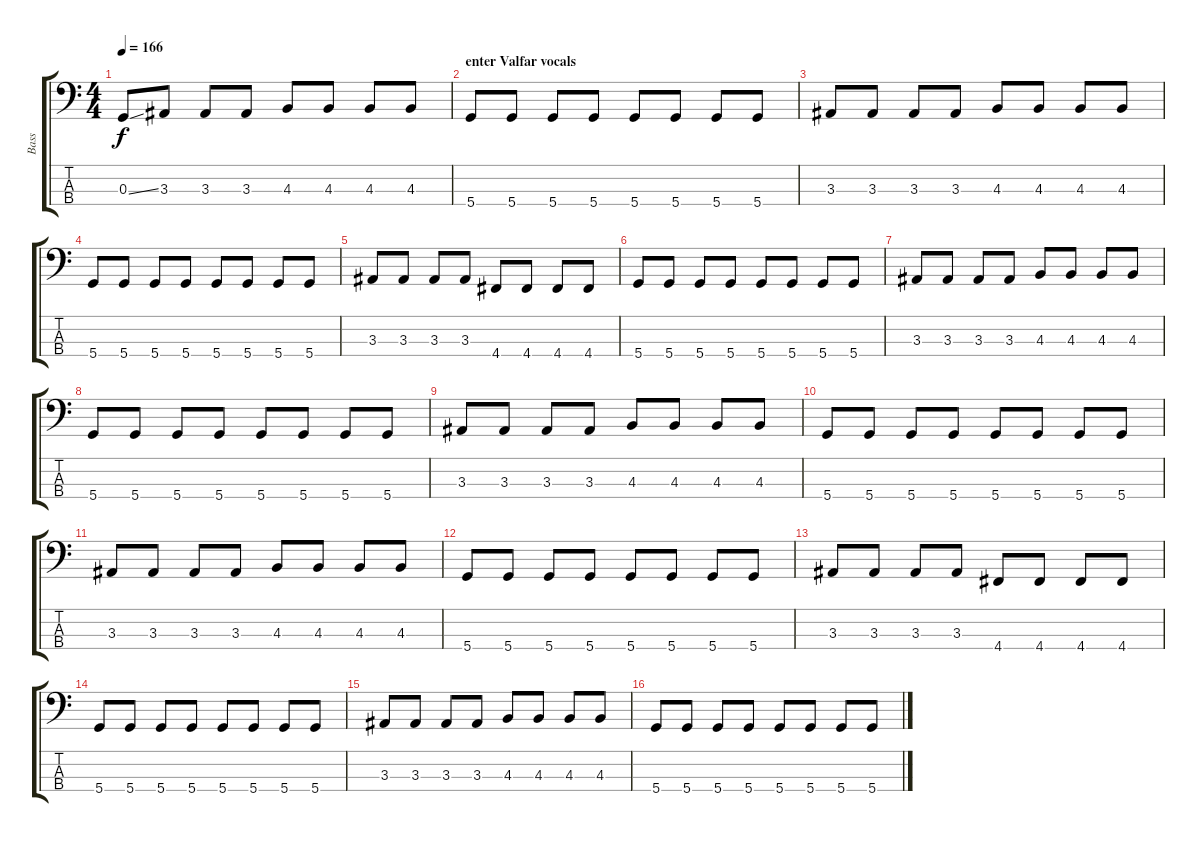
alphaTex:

\track ("Bass" "Bass") {instrument electricbasspick}
\staff {score tabs}
\tuning (F2 C2 G1 D1) {hide}
\ts (4 4)
\tempo 166
\clef f4
\ks c
0.3{ss}.8{dy f} 3.3.8 3.3.8 3.3.8 4.3.8 4.3.8 4.3.8 4.3.8 |
\section ("" "enter Valfar vocals")
5.4.8 5.4.8 5.4.8 5.4.8 5.4.8 5.4.8 5.4.8 5.4.8 |
3.3.8 3.3.8 3.3.8 3.3.8 4.3.8 4.3.8 4.3.8 4.3.8 |
5.4.8 5.4.8 5.4.8 5.4.8 5.4.8 5.4.8 5.4.8 5.4.8 |
3.3.8 3.3.8 3.3.8 3.3.8 4.4.8 4.4.8 4.4.8 4.4.8 |
5.4.8 5.4.8 5.4.8 5.4.8 5.4.8 5.4.8 5.4.8 5.4.8 |
3.3.8 3.3.8 3.3.8 3.3.8 4.3.8 4.3.8 4.3.8 4.3.8 |
5.4.8 5.4.8 5.4.8 5.4.8 5.4.8 5.4.8 5.4.8 5.4.8 |
3.3.8 3.3.8 3.3.8 3.3.8 4.3.8 4.3.8 4.3.8 4.3.8 |
5.4.8 5.4.8 5.4.8 5.4.8 5.4.8 5.4.8 5.4.8 5.4.8 |
3.3.8 3.3.8 3.3.8 3.3.8 4.3.8 4.3.8 4.3.8 4.3.8 |
5.4.8 5.4.8 5.4.8 5.4.8 5.4.8 5.4.8 5.4.8 5.4.8 |
3.3.8 3.3.8 3.3.8 3.3.8 4.4.8 4.4.8 4.4.8 4.4.8 |
5.4.8 5.4.8 5.4.8 5.4.8 5.4.8 5.4.8 5.4.8 5.4.8 |
3.3.8 3.3.8 3.3.8 3.3.8 4.3.8 4.3.8 4.3.8 4.3.8 |
5.4.8 5.4.8 5.4.8 5.4.8 5.4.8 5.4.8 5.4.8 5.4.8
